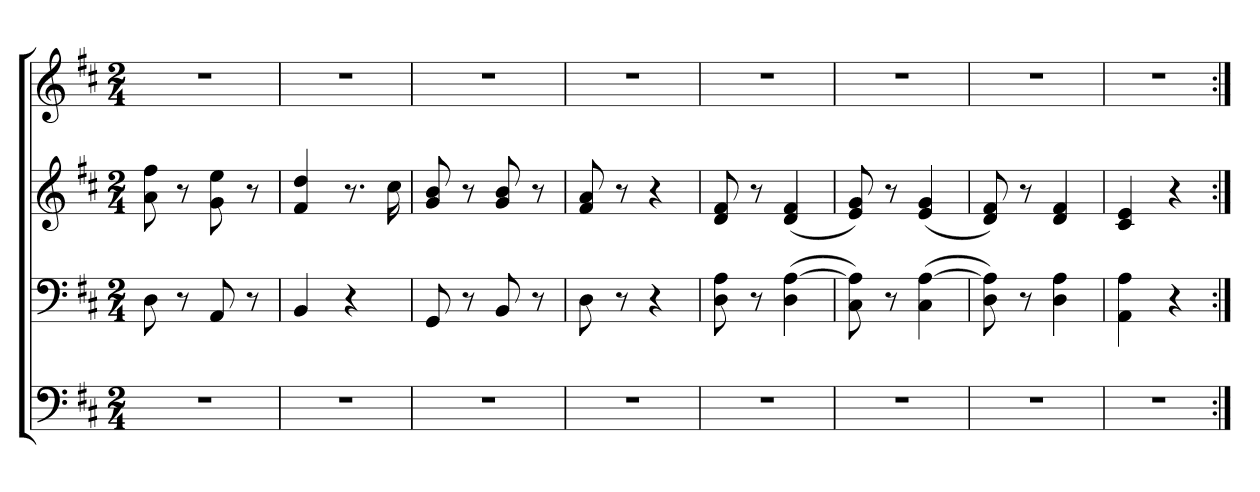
**kern	**kern	**kern	**kern
*part4	*part3	*part2	*part1
*staff4	*staff3	*staff2	*staff1
*clefF4	*clefF4	*clefG2	*clefG2
*k[f#c#]	*k[f#c#]	*k[f#c#]	*k[f#c#]
*D:	*D:	*D:	*D:
*M2/4	*M2/4	*M2/4	*M2/4
=	=	=	=
2r	8D	8a 8ff#	2r
.	8r	8r	.
.	8AA	8g 8ee	.
.	8r	8r	.
=	=	=	=
2r	4BB	4f# 4dd	2r
.	4r	8.r	.
.	.	16cc#	.
=	=	=	=
2r	8GG	8g 8b	2r
.	8r	8r	.
.	8BB	8g 8b	.
.	8r	8r	.
=	=	=	=
2r	8D	8f# 8a	2r
.	8r	8r	.
.	4r	4r	.
=	=	=	=
2r	8D 8A	8d 8f#	2r
.	8r	8r	.
.	(4D [4A	(4d 4f#	.
=	=	=	=
2r	8C# 8A])	8e 8g)	2r
.	8r	8r	.
.	(4C# [4A	(4e 4g	.
=	=	=	=
2r	8D 8A])	8d 8f#)	2r
.	8r	8r	.
.	4D 4A	4d 4f#	.
=	=	=	=
2r	4AA 4A	4c# 4e	2r
.	4r	4r	.
=:|!	=:|!	=:|!	=:|!
*-	*-	*-	*-
